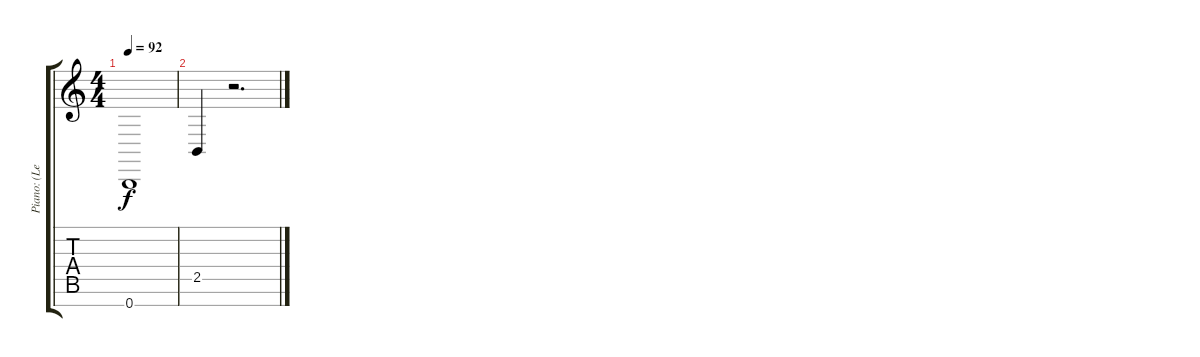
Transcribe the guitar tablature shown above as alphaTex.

\track ("Piano: (Left Hand)" "Piano: (Le") {instrument acousticgrandpiano}
\staff {score tabs}
\tuning (E4 B3 G3 D3 A2 E2 B1) {hide}
\ts (4 4)
\tempo 92
\clef g2
\ks c
0.7{t}.1{dy f} |
2.5.4 r.2{d}
